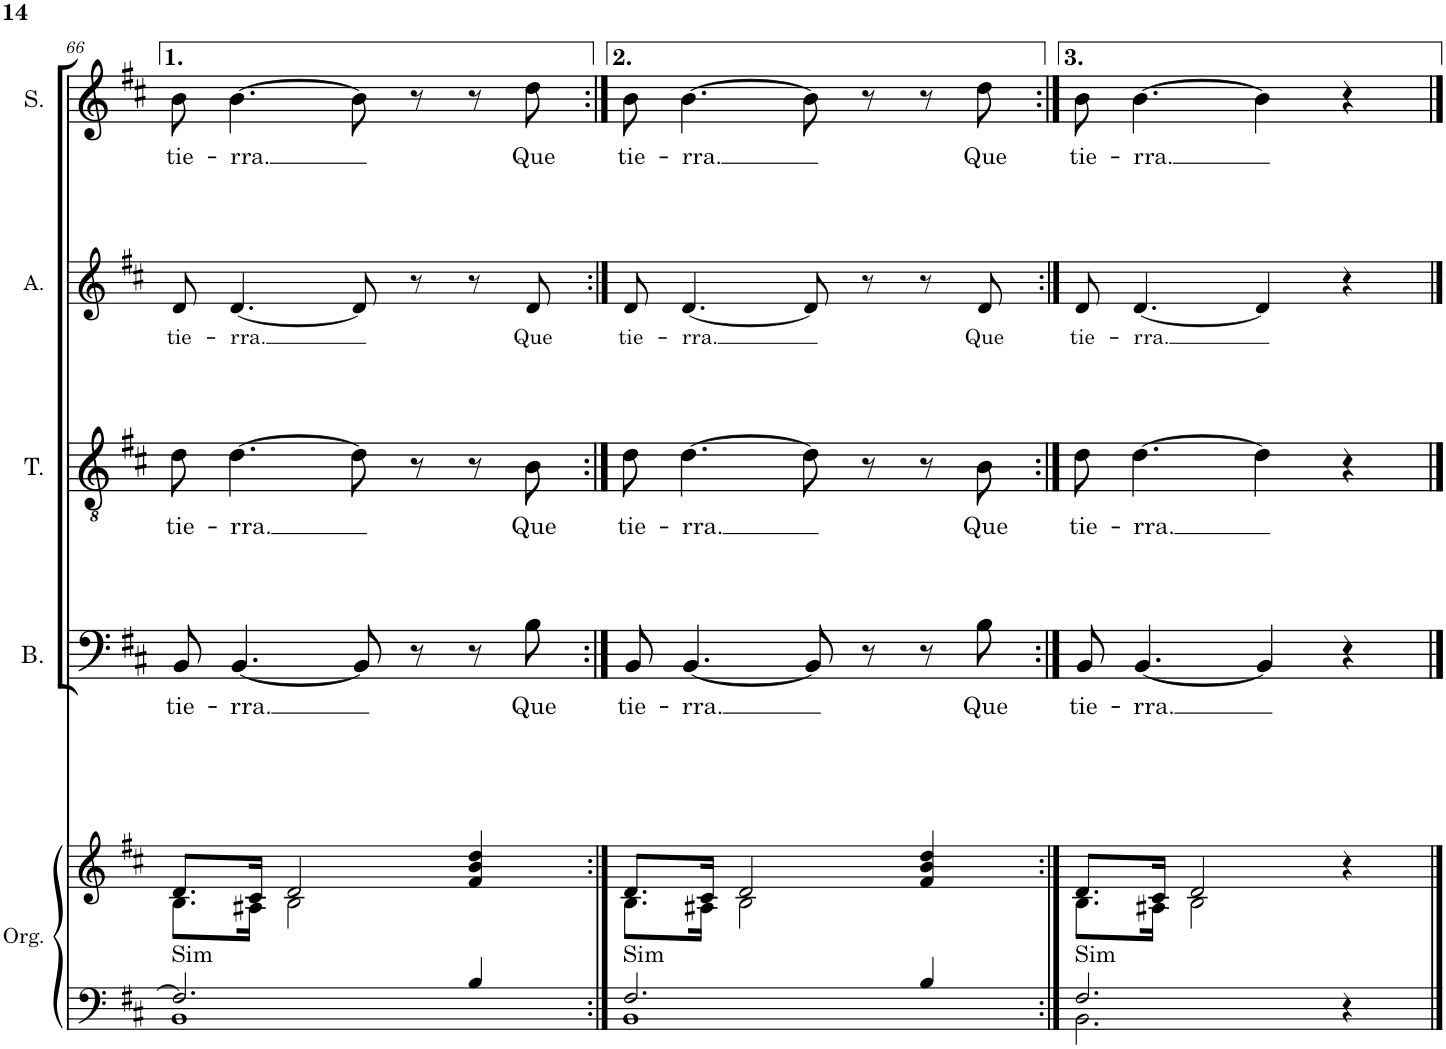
**kern	**kern	**harte	**kern	**text	**kern	**text	**kern	**text	**kern	**text
*part5	*part5	*part5	*part4	*part4	*part3	*part3	*part2	*part2	*part1	*part1
*staff6	*staff5	*	*staff4	*staff4	*staff3	*staff3	*staff2	*staff2	*staff1	*staff1
*I"Órgano	*	*	*I"Bajo	*	*I"Tenor	*	*I"Alto	*	*I"Soprano	*
*	*	*	*I'B.	*	*I'T.	*	*I'A.	*	*I'S.	*
!!LO:PB:g=z
*clefF4	*clefG2	*	*clefF4	*	*clefGv2	*	*clefG2	*	*clefG2	*
*k[f#c#]	*k[f#c#]	*	*k[f#c#]	*	*k[f#c#]	*	*k[f#c#]	*	*k[f#c#]	*
*M4/4	*M4/4	*	*M4/4	*	*M4/4	*	*M4/4	*	*M4/4	*
*met(c)	*met(c)	*	*met(c)	*	*met(c)	*	*met(c)	*	*met(c)	*
=66	=66	=66	=66	=66	=66	=66	=66	=66	=66	=66
*^	*^	*	*	*	*	*	*	*	*	*
!	!	!	!	!LO:H:kt=Sim	!	!LO:LY:b	!	!LO:LY:b	!	!LO:LY:b	!	!LO:LY:b
2.F#/]	1BB	8.d/L	8.B\L	N	8BB/	tie-	8d\	tie-	8d/	tie-	8b\	tie-
!	!	!	!	!	!	!LO:LY:b	!	!LO:LY:b	!	!LO:LY:b	!	!LO:LY:b
.	.	.	.	.	[4.BB/	-rra.	[4.d\	-rra.	[4.d/	-rra.	[4.b\	-rra.
.	.	16c#/Jk	16A#X\Jk	.	.	.	.	.	.	.	.	.
.	.	2d/	2B\	.	.	.	.	.	.	.	.	.
.	.	.	.	.	8BB/]	.	8d\]	.	8d/]	.	8b\]	.
.	.	.	.	.	8r	.	8r	.	8r	.	8r	.
4B/	.	4f#/ 4b/ 4dd/	4ryy	.	8r	.	8r	.	8r	.	8r	.
!	!	!	!	!	!	!LO:LY:b	!	!LO:LY:b	!	!LO:LY:b	!	!LO:LY:b
.	.	.	.	.	8B\	Que	8B\	Que	8d/	Que	8dd\	Que
=67:|!	=67:|!	=67:|!	=67:|!	=67:|!	=67:|!	=67:|!	=67:|!	=67:|!	=67:|!	=67:|!	=67:|!	=67:|!
!	!	!	!	!LO:H:kt=Sim	!	!LO:LY:b	!	!LO:LY:b	!	!LO:LY:b	!	!LO:LY:b
2.F#/	1BB	8.d/L	8.B\L	N	8BB/	tie-	8d\	tie-	8d/	tie-	8b\	tie-
!	!	!	!	!	!	!LO:LY:b	!	!LO:LY:b	!	!LO:LY:b	!	!LO:LY:b
.	.	.	.	.	[4.BB/	-rra.	[4.d\	-rra.	[4.d/	-rra.	[4.b\	-rra.
.	.	16c#/Jk	16A#X\Jk	.	.	.	.	.	.	.	.	.
.	.	2d/	2B\	.	.	.	.	.	.	.	.	.
.	.	.	.	.	8BB/]	.	8d\]	.	8d/]	.	8b\]	.
.	.	.	.	.	8r	.	8r	.	8r	.	8r	.
4B/	.	4f#/ 4b/ 4dd/	4ryy	.	8r	.	8r	.	8r	.	8r	.
!	!	!	!	!	!	!LO:LY:b	!	!LO:LY:b	!	!LO:LY:b	!	!LO:LY:b
.	.	.	.	.	8B\	Que	8B\	Que	8d/	Que	8dd\	Que
=68:|!	=68:|!	=68:|!	=68:|!	=68:|!	=68:|!	=68:|!	=68:|!	=68:|!	=68:|!	=68:|!	=68:|!	=68:|!
!	!	!	!	!LO:H:kt=Sim	!	!LO:LY:b	!	!LO:LY:b	!	!LO:LY:b	!	!LO:LY:b
2.F#/	2.BB\	8.d/L	8.B\L	N	8BB/	tie-	8d\	tie-	8d/	tie-	8b\	tie-
!	!	!	!	!	!	!LO:LY:b	!	!LO:LY:b	!	!LO:LY:b	!	!LO:LY:b
.	.	.	.	.	[4.BB/	-rra.	[4.d\	-rra.	[4.d/	-rra.	[4.b\	-rra.
.	.	16c#/Jk	16A#X\Jk	.	.	.	.	.	.	.	.	.
.	.	2d/	2B\	.	.	.	.	.	.	.	.	.
.	.	.	.	.	4BB/]	.	4d\]	.	4d/]	.	4b\]	.
4r	4ryy	4r	4ryy	.	4r	.	4r	.	4r	.	4r	.
*v	*v	*	*	*	*	*	*	*	*	*	*	*
*	*v	*v	*	*	*	*	*	*	*	*	*
==	==	==	==	==	==	==	==	==	==	==
*-	*-	*-	*-	*-	*-	*-	*-	*-	*-	*-
